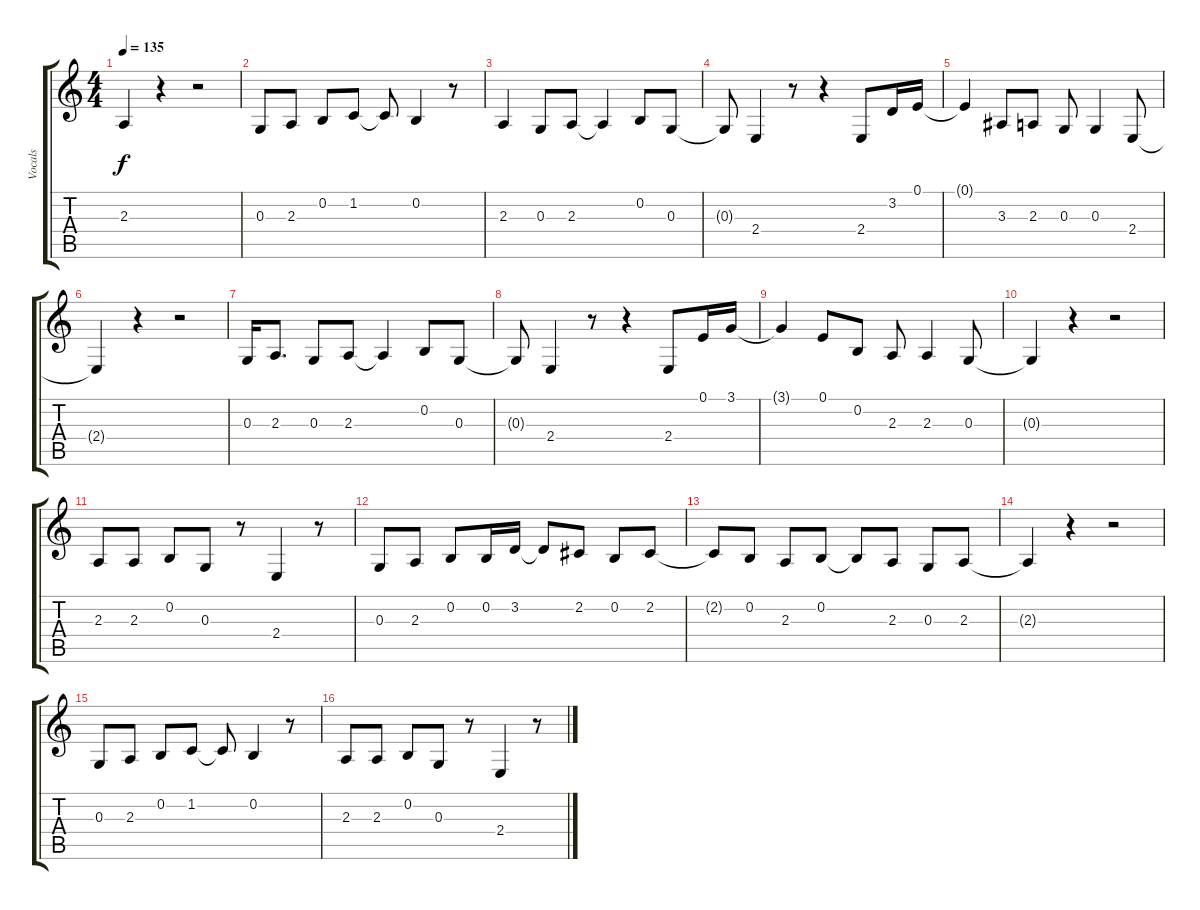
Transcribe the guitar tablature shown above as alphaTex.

\track ("Vocals" "Vocals") {instrument flute}
\staff {score tabs}
\tuning (E4 B3 G3 D3 A2 E2) {hide}
\ts (4 4)
\tempo 135
\clef g2
\ks c
2.3{t}.4{dy f} r.4 r.2 |
0.3.8 2.3.8 0.2.8 1.2.8 1.2{t}.8 0.2.4 r.8 |
2.3.4 0.3.8 2.3.8 2.3{t}.4 0.2.8 0.3.8 |
0.3{t}.8 2.4.4 r.8 r.4 2.4.8 3.2.16 0.1.16 |
0.1{t}.4 3.3.8 2.3.8 0.3.8 0.3.4 2.4.8 |
2.4{t}.4 r.4 r.2 |
0.3.16 2.3.8{d} 0.3.8 2.3.8 2.3{t}.4 0.2.8 0.3.8 |
0.3{t}.8 2.4.4 r.8 r.4 2.4.8 0.1.16 3.1.16 |
3.1{t}.4 0.1.8 0.2.8 2.3.8 2.3.4 0.3.8 |
0.3{t}.4 r.4 r.2 |
2.3.8 2.3.8 0.2.8 0.3.8 r.8 2.4.4 r.8 |
0.3.8 2.3.8 0.2.8 0.2.16 3.2.16 3.2{t}.8 2.2.8 0.2.8 2.2.8 |
2.2{t}.8 0.2.8 2.3.8 0.2.8 0.2{t}.8 2.3.8 0.3.8 2.3.8 |
2.3{t}.4 r.4 r.2 |
0.3.8 2.3.8 0.2.8 1.2.8 1.2{t}.8 0.2.4 r.8 |
2.3.8 2.3.8 0.2.8 0.3.8 r.8 2.4.4 r.8
